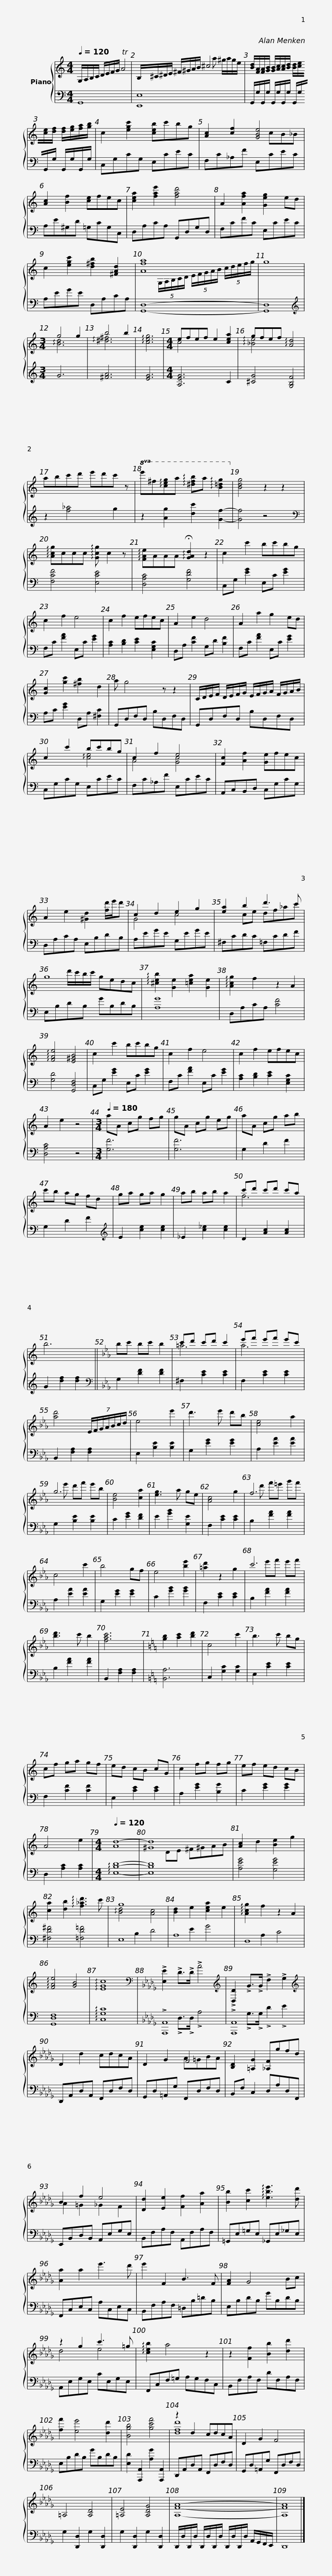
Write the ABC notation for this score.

X:1
%%score { ( 1 3 ) | ( 2 4 ) }
L:1/8
Q:1/4=120
M:4/4
I:linebreak $
K:C
V:1 treble
V:3 treble
V:2 bass
V:4 bass
V:1
 G,/A,/B,/C/ D/E/F/G/ TA4 | B,/^C/^D/E/ ^F/^G/A/B/ ^c4 | [Bd]/[FA]/[FA]/[GB]/ [GB]/[Ac]/[Ac]/[Bd]/ [Bd]/[ce]/[ce]/[df]/ [df]/[eg]/[fa]/[gb]/ |$ c2 [egc']2 [ceb]c'bg | [Ac]2 [cf]2 [GBe]4 | %5
 [Ac]2 [Bf]2 [ce]fec | [cea]2 [fae']2 [fad']4 | A2 [Afa]2 [Geg]2 ed |$ c2 [egc']2 [d^fb]2 [^FAd]2 | [Afa]8 | %10
 g8 |[M:3/4] g4 g2 | b4 b2 | !arpeggio![ceg]6 |$[M:4/4] efef e2 [cea]2 | %15
 gfef !arpeggio![Ad]4 | abc'd' e'd'c' z |!8va(! e'^f'!arpeggio![c'e'g']a' !arpeggio![^d'f'b']a' !arpeggio![b=d'g']2-!8va)! | [Bdg]4 z2 z2 |$ !arpeggio![Acg]ccc !arpeggio![Gcg] c2 z | %20
 !arpeggio![FAe]AAA !arpeggio!!fermata![GAd]2 z2 | c2 c'2 bc'bg | c2 f2 e4 | c2 f2 efec | A2 e2 d4 |$ %25
 A2 a2 g2 ed | [Gc]2 [gc']2 [^fb]2 d2 | a g4 z z2 | C/D/E/F/ D/E/F/G/ E/F/G/A/ F/G/A/B/ |$ c2 c'2 bc'bg | %30
 c2 f2 e4 | [Fc]2 [Af]2 [Ge]fec | A2 e2 [^Gd]2 [fd']/e'/d' | c2 d2 e2 g2 |$ [ea]2 b2 d'3 c' | %35
 g8 | !arpeggio![^ceb]2 [Ge]2 [=cea]2 [Ge]2 | !arpeggio![Acg]2 f2 z2 A2 | !arpeggio![FAe]4 [E^GB]4 |$ c2 c'2 bc'bg | %40
 c2 f2 e4 | c2 f2 efec | A2 e2 z4 |[M:3/4][Q:1/4=180] aA cg fg | gA cg eg |$ %45
 aA cg ab | c'b ag fd | ga ga g2 | ab ab a2 | c'd' c'd' c'a | %50
 b6 ||$[K:Eb] bc' bc' b2 | c'd' c'd' c'2 | e'f' e'f' e'c' | [ad']4 (7:4:7E/F/G/A/B/c/d/ | %55
 e4 e'2 | d'3 e' d'b |$ [ce]4 a2 | g6 | [Be]4 [ca]2 | %60
 [eg]3 a ge | [Ac]4 g2 | f6 | c4 c'2 | b4 gf |$ %65
 e4 [be']2 | [=ad']2 z2 g2 | c'6 | [bd']3 c' b2 | [fac']6 | %70
[K:C] [gb]2 [ac']2 [bd']2 | c4 c'2 | b3 c' bg |$ cf ga gf | ed cB cG | %75
 c2 fg fg | ef ed cB | A4 e2 |[M:4/4][Q:1/4=120] [Ad-]8 | [^Gd]8 | %80
 [Ac]2 d2 [Be]2 g2 |$ [ca]2 [db]2 !arpeggio![f_ad']3 c' | g8 | [Bd]2 e2 [cea]2 e2 | !arpeggio![Acg]2 f2 z2 A2 | %85
 !arpeggio![FAe]4 [GB]4 | !arpeggio![EGc]8 |[K:Db][K:bass] !>![E,E]2 !>!D>!>!D !>!A4 |$[K:treble] !>![D,D]2 !>!G>!>!G !>!d2 !>!e2 |[K:treble] D2 d2 cdcA | %90
 D2 G2 F4 | [B,D]2 [=A,G]2 [_A,F]gfd | B2 f2 e4 |$ [Dd]2 [Ee]2 [Ff]2 [Aa]2 | [Bb]2 [cc']2 !arpeggio![ebe']3 [dd'] | %95
 [Aa]2 a2 e'3 d' | e'2 F2 B3 F |$ [FA]2 G4 Bc | z2 g2 c'3 =g | !arpeggio![ceb]2 a4 z2 | %100
 z2 [Ff]2 [Bb]2 [dd']2 |$ [ff']2 [ee']4 [dd']2 | [Bgb]4 [gc'f']4 | z2 d2 cdcA | D2 G2 F4 | %105
 =A,4 [A,D]4 | [=A,E]4 [A,DG]4 |$ [A,FA]8- | [A,FA]8 |] %109
V:2
 G,,8 | [E,,E,]8 | G,,/G,/G,,/G,/ G,,/G,/G,,/G,/ G,,/G,/G,,/G,/ G,,/G,/G,,/G,/ |$ C,G,CG, E,CEC | F,C_A,F E,CEC | %5
 A,E^G,D =G,CG,C, | D,A,CA, G,,D,G,D, | F,CFC E,CEC |$ A,EGE D,A,CA, | [G,,D,]8- | %10
 [G,,D,]8 |[M:3/4][K:treble] G6 | [^FA]6 | [EG]6 |$[M:4/4] [A,EG]6 C2 | %15
 [^CG]4 [G,B,F]4 | z2 [f_a]4 g2 | z2 [Ag]2 [dc']2 [Gf]2- | [Gf]4 z4 |$[K:bass] [F,CF]4 [E,CE]4 | %20
 [D,A,C]4 [G,DF]4 | C,G, [EG]2 E,C [EG]2 | F,C [FA]2 E,C [EG]2 | [A,C]2 [B,D]2 [CE]2 [E,G,C]2 | D,A, [CF]2 G,D [B,F]2 |$ %25
 F,C [FA]2 E,C [EG]2 | A,C [EG]2 D,A, [^F,C]2 | G,,D,F,D, B,D,F,D, | G,,D,F,D, B,D,F,D, |$ C,G,CG, E,CEC | %30
 F,C_A,F E,CEC | A,,C,B,,D, C,G,CG, | D,A,CA, E,B,DB, | A,EGE G,EGE |$ ^F,CDC =F,CDF | %35
 E,B,DB, GB,DB, | [A,G]8 | D,A,CA, [CF]4 | [G,D]4 [G,,D,F,]4 |$ C,G, [EG]2 E,C [EG]2 | %40
 F,C [FA]2 E,C [EG]2 | [A,C]2 [B,D]2 [CE]2 [E,G,C]2 | [D,A,C]4 z4 |[M:3/4] [G,F]6 | [G,F]6 |$ %45
 G,2 D2 F2 | G,2 D2 F2 |[K:treble] E2 [ce]2 [ce]2 | _E2 [c_e]2 [ce]2 | D2 [Ac]2 [Ac]2 | %50
 G2 [df]2 [df]2 ||$[K:Eb][K:bass] G,2 [DF]2 [DF]2 | ^F,2 [CE]2 [CE]2 | F,2 [CE]2 [CE]2 | B,,2 [F,A,]2 [F,A,]2 | %55
 E,2 [B,E]2 [B,E]2 | G,2 [EG]2 [EG]2 |$ A,2 [EA]2 [EA]2 | G,2 [B,E]2 [B,E]2 | C2 [EG]2 [DF]2 | %60
 E2 [GB]2 [G,E]2 | F,2 [CE]2 [CE]2 | B,2 [FA]2 [FA]2 | A,2 [EA]2 [EA]2 | G,2 [EG]2 [EG]2 |$ %65
 C2 [GB]2 [GB]2 | F,2 [CE]2 [CE]2 | B,2 [FA]2 [FA]2 | B,2 [FA]2 [FA]2 | B,,2 [F,A,]2 [F,A,]2 | %70
[K:C] [B,,A,]6 | C,2 [G,C]2 [G,C]2 | E,2 [CE]2 [CE]2 |$ F,2 [CF]2 [CF]2 | E,2 [CE]2 [CE]2 | %75
 A,2 [EG]2 [B,G]2 | C2 [EG]2 [EG]2 | D,2 [A,C]2 [A,C]2 |[M:4/4] !arpeggio![E,B,D]8- | [E,B,D]8 | %80
 [A,EG]4 [G,EG]4 |$ [^F,D^F]4 [=F,D=F]4 | E,8 | A,8 | D,8 | %85
 [G,,D,F,]8 | !arpeggio![C,G,C]8 |[K:Db] !>![A,,,A,,]8 |$ !>![A,,,A,,]8 | D,,A,,D,A,, F,,D,F,D, | %90
 G,,D,=A,,G, F,,D,F,D, | B,,F, C,2 D,A,D,F,, | E,,B,,D,B,, A,,E,G,E, |$ B,,F,A,F, A,,F,A,F, | =G,,E,=G,E, _G,,E,_G,E, | %95
 F,,C,E,C, A,C,E,C, | B,,F,A,F, =D,B,=DB, |$ E,B,DB, GB,DB, | A,,E,G,E, CE,G,E, | F,,C,F,=G, A,G,F,C, | %100
 B,,F,A,F, DF,A,F, |$ E,B,DB, GB,DB, | [E,D]2 [A,,,A,,]2 [A,G]2 [A,,,A,,]2 | D,,A,,D,A,, F,,D,F,D, | G,,D,=A,,G, F,,D,F,D, | %105
 G,2 [D,,D,]2 G,2 [D,,D,]2 | G,2 [D,,D,]2 G,2 [D,,D,]2 |$ D,,/D,/D,,/D,/ D,,/D,/D,,/D,/ D,,/D,/D,,/D,/ A,,/G,,/F,,/E,,/ | D,,8 |] %109
V:3
 x8 | x5 a ^g/a/g/e/ | x8 |$ x8 | x5 cB_B | %5
 x8 | x8 | x8 |$ x8 | x2 (5:4:5G,/A,/B,/C/D/ (5:4:5E/F/G/A/B/ (5:4:5c/d/e/f/g/- | %10
 x8 |[M:3/4] !arpeggio![Bd]6 | !arpeggio![^d^f]6 | x6 |$[M:4/4] c4 x4 | %15
 !arpeggio![_Be]4 x4 | x8 |!8va(! x8!8va)! | x8 |$ x8 | %20
 x8 | x8 | x8 | x8 | x8 |$ %25
 x8 | x8 | x8 | x8 |$ x4 !arpeggio![ce]4 | %30
 A4 [Gc]4 | x8 | x8 | G4 c4 |$ x2 ce df_ac' | %35
 x2 d'/c'/b/c'/ gedc | x8 | x8 | x8 |$ x8 | %40
 x8 | x8 | x8 |[M:3/4] x6 | x6 |$ %45
 x6 | x6 | x6 | x6 | f6 | %50
 x6 ||$[K:Eb] x6 | =a6 | a6 | x6 | %55
 x6 | x6 |$ x6 | x e' d'f' e'b | x6 | %60
 x6 | x6 | x d' f'=e' g'f' | x6 | x6 |$ %65
 x6 | x6 | x2 e'f' e'f' | x6 | x6 | %70
[K:C] x6 | x6 | x6 |$ x6 | x6 | %75
 x6 | x6 | x6 |[M:4/4] x8 | x2 DE ^F^GAB | %80
 x8 |$ x8 | !arpeggio![Bd]4 [Ac]4 | x8 | x8 | %85
 x8 | x8 |[K:Db][K:bass] x8 |$[K:treble] x8 |[K:treble] x8 | %90
 x4 A=GBA | x8 | A2 =G2 _G2 F2 |$ x8 | x8 | %95
 x8 | x8 |$ x8 | d4 e4 | x8 | %100
 x8 |$ x8 | x8 | [dfd']8 | x8 | %105
 x8 | x8 |$ x8 | x8 |] %109
V:4
 x8 | x8 | x8 |$ x8 | x8 | %5
 x8 | x8 | x8 |$ x8 | x8 | %10
 x8 |[M:3/4][K:treble] x6 | x6 | x6 |$[M:4/4] x8 | %15
 x8 | x8 | x8 | x8 |$[K:bass] x8 | %20
 x8 | x8 | x8 | x8 | x8 |$ %25
 x8 | x8 | x8 | x8 |$ x8 | %30
 x8 | x8 | x8 | x8 |$ x8 | %35
 x8 | x8 | x8 | x8 |$ x8 | %40
 x8 | x8 | x8 |[M:3/4] x6 | x6 |$ %45
 x6 | x6 |[K:treble] x6 | x6 | x6 | %50
 x6 ||$[K:Eb][K:bass] x6 | x6 | x6 | x6 | %55
 x6 | x6 |$ x6 | x6 | x6 | %60
 x6 | x6 | x6 | x6 | x6 |$ %65
 x6 | x6 | x6 | x6 | x6 | %70
[K:C] x6 | x6 | x6 |$ x6 | x6 | %75
 x6 | x6 | x6 |[M:4/4] x8 | x8 | %80
 x8 |$ x8 | x2 B,2 D4 | x2 E2 G4 | x2 A,2 C4 | %85
 x8 | x8 |[K:Db] x2 !>!D,>!>!D, !>!A,4 |$ x2 !>!G,>!>!G, !>!D2 !>!E2 | x8 | %90
 x8 | x8 | x8 |$ x8 | x8 | %95
 x8 | x8 |$ x8 | x8 | x8 | %100
 x8 |$ x8 | x8 | x8 | x8 | %105
 x8 | x8 |$ x8 | x8 |] %109
